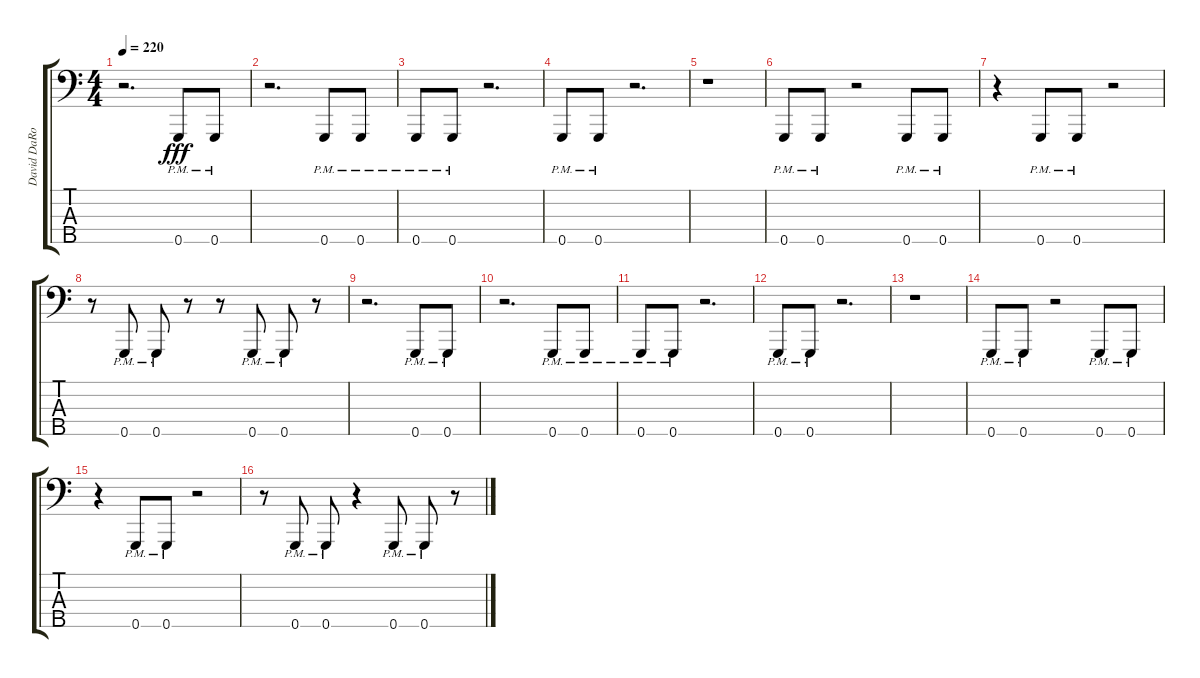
\track ("David DaRocha - Bass" "David DaRo") {instrument electricbasspick}
\staff {score tabs}
\tuning (F2 C2 G1 D1 G0) {hide}
\ts (4 4)
\tempo 220
\clef f4
\ks c
r.2{d dy fff} 0.5{pm}.8 0.5{pm}.8 |
r.2{d} 0.5{pm}.8 0.5{pm}.8 |
0.5{pm}.8 0.5{pm}.8 r.2{d} |
0.5{pm}.8 0.5{pm}.8 r.2{d} |
r.1 |
0.5{pm}.8 0.5{pm}.8 r.2 0.5{pm}.8 0.5{pm}.8 |
r.4 0.5{pm}.8 0.5{pm}.8 r.2 |
r.8 0.5{pm}.8 0.5{pm}.8 r.8 r.8 0.5{pm}.8 0.5{pm}.8 r.8 |
r.2{d} 0.5{pm}.8 0.5{pm}.8 |
r.2{d} 0.5{pm}.8 0.5{pm}.8 |
0.5{pm}.8 0.5{pm}.8 r.2{d} |
0.5{pm}.8 0.5{pm}.8 r.2{d} |
r.1 |
0.5{pm}.8 0.5{pm}.8 r.2 0.5{pm}.8 0.5{pm}.8 |
r.4 0.5{pm}.8 0.5{pm}.8 r.2 |
r.8 0.5{pm}.8 0.5{pm}.8 r.4 0.5{pm}.8 0.5{pm}.8 r.8
